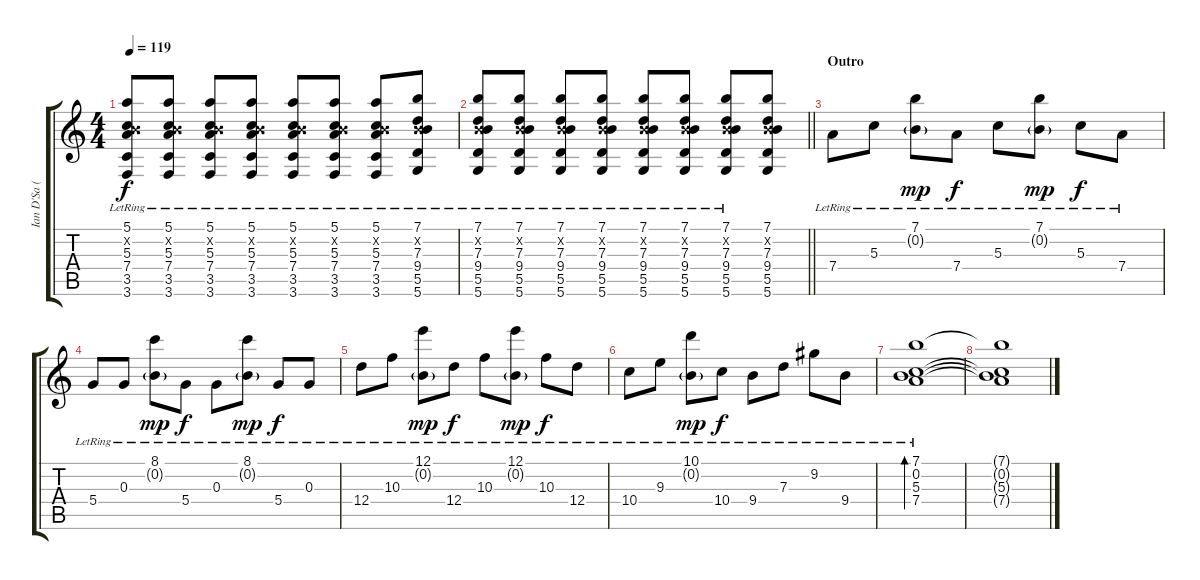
\track ("Ian D'Sa (Guitar 1)" "Ian D'Sa (") {instrument electricguitarclean}
\staff {score tabs}
\tuning (E4 B3 G3 D3 A2 D2) {hide}
\ts (4 4)
\tempo 119
\clef g2
\ks c
(5.1 0.2{x} 5.3 7.4{lr} 3.5{lr} 3.6{lr}).8{dy f} (5.1 0.2{x} 5.3 7.4{lr} 3.5{lr} 3.6{lr}).8 (5.1 0.2{x} 5.3 7.4{lr} 3.5{lr} 3.6{lr}).8 (5.1 0.2{x} 5.3 7.4{lr} 3.5{lr} 3.6{lr}).8 (5.1 0.2{x} 5.3 7.4{lr} 3.5{lr} 3.6{lr}).8 (5.1 0.2{x} 5.3 7.4{lr} 3.5{lr} 3.6{lr}).8 (5.1 0.2{x} 5.3 7.4{lr} 3.5{lr} 3.6{lr}).8 (7.1 0.2{x} 7.3 9.4{lr} 5.5{lr} 5.6{lr}).8 |
\barLineRight lightlight
(7.1 0.2{x} 7.3 9.4{lr} 5.5{lr} 5.6{lr}).8 (7.1 0.2{x} 7.3 9.4{lr} 5.5{lr} 5.6{lr}).8 (7.1 0.2{x} 7.3 9.4{lr} 5.5{lr} 5.6{lr}).8 (7.1 0.2{x} 7.3 9.4{lr} 5.5{lr} 5.6{lr}).8 (7.1 0.2{x} 7.3 9.4{lr} 5.5{lr} 5.6{lr}).8 (7.1 0.2{x} 7.3 9.4{lr} 5.5{lr} 5.6{lr}).8 (7.1 0.2{x} 7.3 9.4{lr} 5.5{lr} 5.6{lr}).8 (7.1 0.2{x} 7.3 9.4 5.5 5.6).8 |
\section ("" "Outro")
7.4{lr}.8{volume 13 instrument electricguitarclean} 5.3{lr}.8 (7.1{lr} 0.2{g lr}).8{dy mp} 7.4{lr}.8{dy f} 5.3{lr}.8 (7.1{lr} 0.2{g lr}).8{dy mp} 5.3{lr}.8{dy f} 7.4{lr}.8 |
5.4{lr}.8 0.3{lr}.8 (8.1{lr} 0.2{g lr}).8{dy mp} 5.4{lr}.8{dy f} 0.3{lr}.8 (8.1{lr} 0.2{g lr}).8{dy mp} 5.4{lr}.8{dy f} 0.3{lr}.8 |
12.4{lr}.8 10.3{lr}.8 (12.1{lr} 0.2{g lr}).8{dy mp} 12.4{lr}.8{dy f} 10.3{lr}.8 (12.1{lr} 0.2{g lr}).8{dy mp} 10.3{lr}.8{dy f} 12.4{lr}.8 |
10.4{lr}.8 9.3{lr}.8 (10.1{lr} 0.2{g lr}).8{dy mp} 10.4{lr}.8{dy f} 9.4{lr}.8 7.3{lr}.8 9.2{lr}.8 9.4{lr}.8 |
(7.1{lr} 0.2 5.3 7.4).1{bd 240} |
(7.1{t} 0.2{t} 5.3{t} 7.4{t}).1
